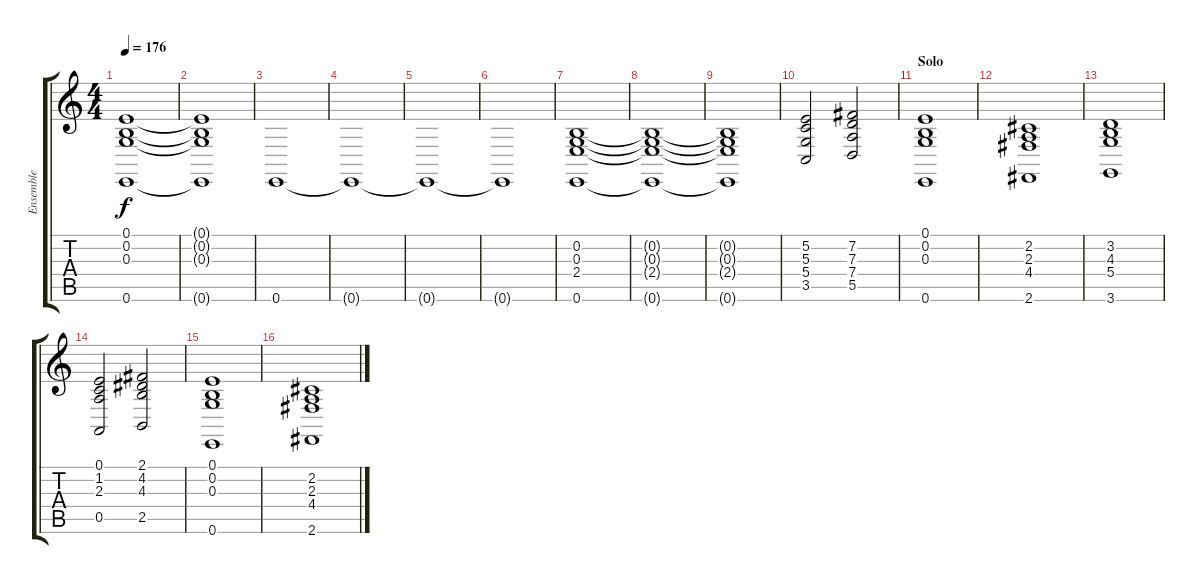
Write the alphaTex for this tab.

\track ("Ensemble" "Ensemble") {instrument stringensemble1}
\staff {score tabs}
\tuning (E4 B3 G3 D3 A2 E2) {hide}
\ts (4 4)
\tempo 176
\clef g2
\ks c
(0.1{t} 0.2{t} 0.3{t} 0.6{t}).1{dy f} |
(0.1{t} 0.2{t} 0.3{t} 0.6{t}).1 |
0.6.1 |
0.6{t}.1 |
0.6{t}.1 |
\section ("" "")
0.6{t}.1 |
(0.2 0.3 2.4 0.6).1 |
(0.2{t} 0.3{t} 2.4{t} 0.6{t}).1 |
(0.2{t} 0.3{t} 2.4{t} 0.6{t}).1 |
(5.2 5.3 5.4 3.5).2 (7.2 7.3 7.4 5.5).2 |
\section ("" "Solo")
(0.1 0.2 0.3 0.6).1 |
(2.2 2.3 4.4 2.6).1 |
(3.2 4.3 5.4 3.6).1 |
(0.1 1.2 2.3 0.5).2 (2.1 4.2 4.3 2.5).2 |
(0.1 0.2 0.3 0.6).1 |
(2.2 2.3 4.4 2.6).1
